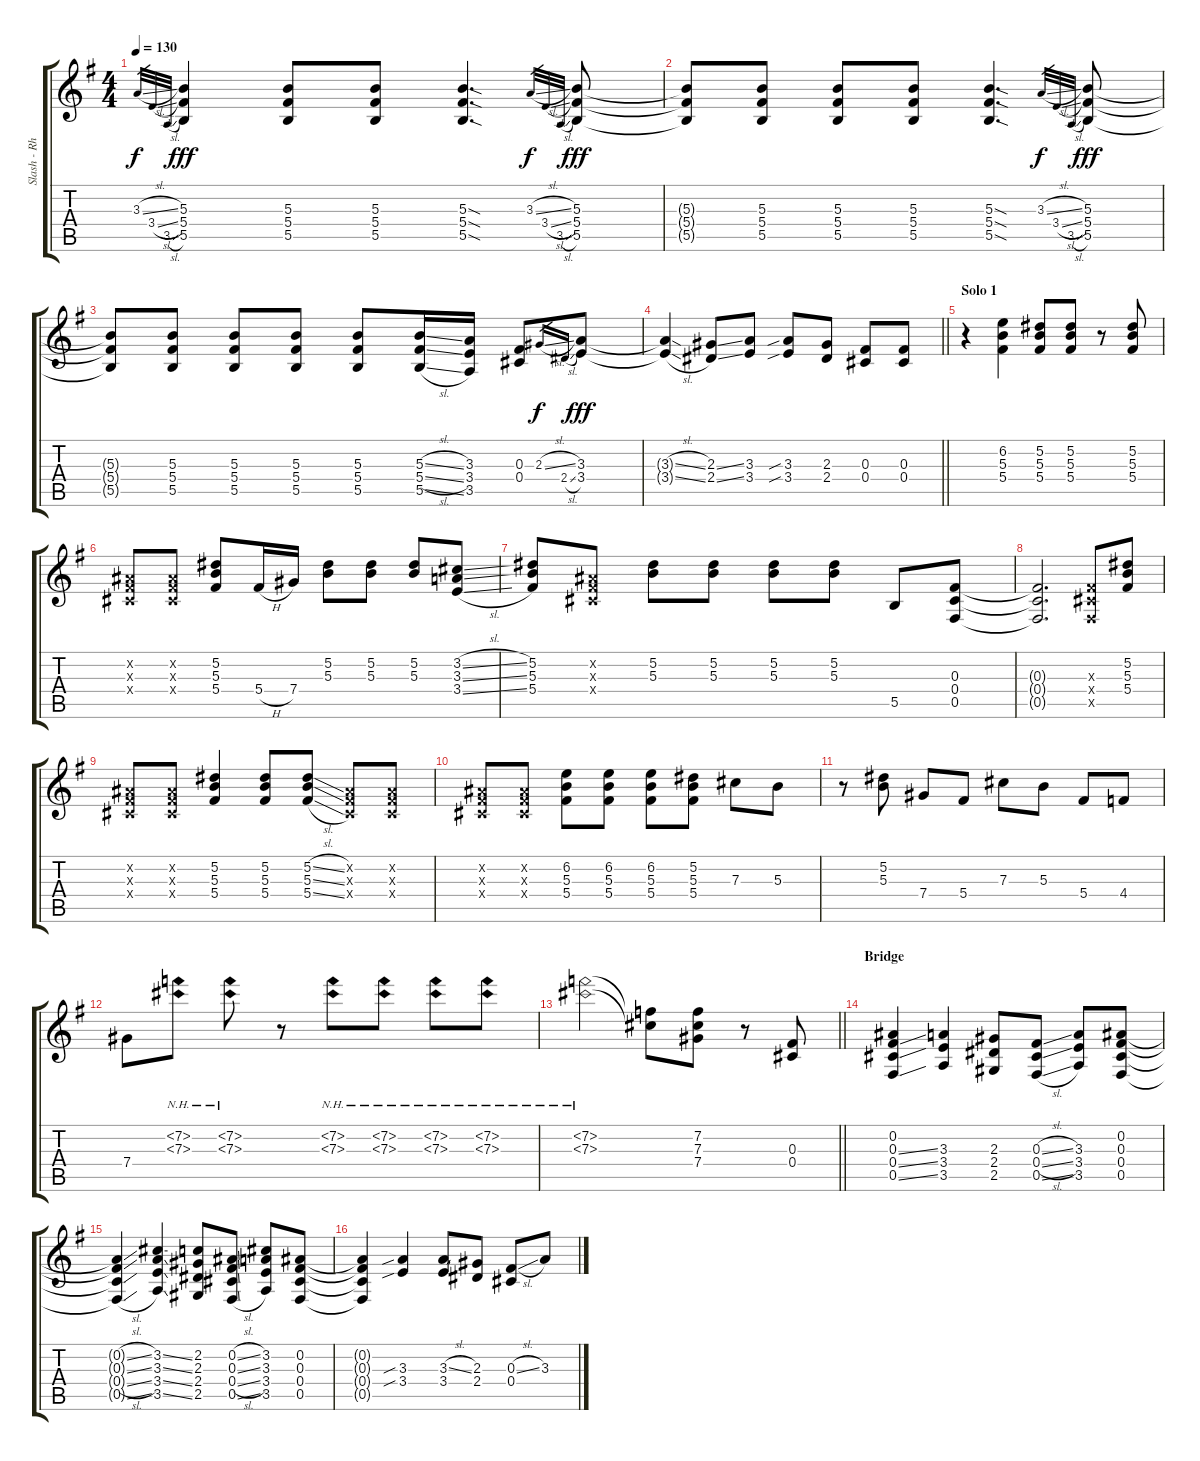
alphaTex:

\track ("Slash - Rhytm Guitar" "Slash - Rh") {instrument distortionguitar}
\staff {score tabs}
\tuning (Db4 Bb3 Gb3 Db3 Gb2 Db2) {hide}
\ts (4 4)
\tempo 130
\clef g2
\ks g
3.3{sl}.32{gr dy f} 3.4{sl}.32{gr} 3.5{sl}.32{gr} (5.3 5.4 5.5).4{dy fff} (5.3 5.4 5.5).8 (5.3 5.4 5.5).8 (5.3{sod} 5.4{sod} 5.5{sod}).4{d} 3.3{sl}.32{gr dy f} 3.4{sl}.32{gr} 3.5{sl}.32{gr} (5.3 5.4 5.5).8{dy fff} |
(5.3{t} 5.4{t} 5.5{t}).8 (5.3 5.4 5.5).8 (5.3 5.4 5.5).8 (5.3 5.4 5.5).8 (5.3{sod} 5.4{sod} 5.5{sod}).4{d} 3.3{sl}.32{gr dy f} 3.4{sl}.32{gr} 3.5{sl}.32{gr} (5.3 5.4 5.5).8{dy fff} |
(5.3{t} 5.4{t} 5.5{t}).8 (5.3 5.4 5.5).8 (5.3 5.4 5.5).8 (5.3 5.4 5.5).8 (5.3 5.4 5.5).8 (5.3{sl} 5.4{sl} 5.5{sl}).16 (3.3 3.4 3.5).16 (0.3 0.4).8 2.3{sl}.16{gr dy f} 2.4{sl}.16{gr} (3.3 3.4).8{dy fff} |
\barLineRight lightlight
(3.3{sl t} 3.4{sl t}).4 (2.3{ss} 2.4{ss}).8 (3.3 3.4).8 (3.3{sib} 3.4{sib}).8 (2.3 2.4).8 (0.3 0.4).8 (0.3 0.4).8 |
\section ("" "Solo 1")
r.4 (6.2 5.3 5.4).4 (5.2 5.3 5.4).8 (5.2 5.3 5.4).8 r.8 (5.2 5.3 5.4).8 |
(0.2{x} 0.3{x} 0.4{x}).8 (0.2{x} 0.3{x} 0.4{x}).8 (5.2 5.3 5.4).8 5.4{h}.16 7.4.16 (5.2 5.3).8 (5.2 5.3).8 (5.2 5.3).8 (3.2{sl} 3.3{sl} 3.4{sl}).8 |
(5.2 5.3 5.4).8 (0.2{x} 0.3{x} 0.4{x}).8 (5.2 5.3).8 (5.2 5.3).8 (5.2 5.3).8 (5.2 5.3).8 5.5.8 (0.3 0.4 0.5).8 |
(0.3{t} 0.4{t} 0.5{t}).2{d} (0.3{x} 0.4{x} 0.5{x}).8 (5.2 5.3 5.4).8 |
(0.2{x} 0.3{x} 0.4{x}).8 (0.2{x} 0.3{x} 0.4{x}).8 (5.2 5.3 5.4).4 (5.2 5.3 5.4).8 (5.2{sl} 5.3{sl} 5.4{sl}).8 (0.2{x} 0.3{x} 0.4{x}).8 (0.2{x} 0.3{x} 0.4{x}).8 |
(0.2{x} 0.3{x} 0.4{x}).8 (0.2{x} 0.3{x} 0.4{x}).8 (6.2 5.3 5.4).8 (6.2 5.3 5.4).8 (6.2 5.3 5.4).8 (5.2 5.3 5.4).8 7.3.8 5.3.8 |
r.8 (5.2 5.3).8 7.4.8 5.4.8 7.3.8 5.3.8 5.4.8 4.4.8 |
7.4.8 (7.2{nh} 7.3{nh}).8 (7.2{nh} 7.3{nh}).8 r.8 (7.2{nh} 7.3{nh}).8 (7.2{nh} 7.3{nh}).8 (7.2{nh} 7.3{nh}).8 (7.2{nh} 7.3{nh}).8 |
\barLineRight lightlight
(7.2{nh} 7.3{nh}).2 (7.2{t} 7.3{t}).8 (7.2 7.3 7.4).8 r.8 (0.3 0.4).8 |
\section ("" "Bridge")
(0.2 0.3{ss} 0.4{ss} 0.5{ss}).4 (3.3 3.4 3.5).4 (2.3 2.4 2.5).8 (0.3{sl} 0.4{sl} 0.5{sl}).8 (3.3 3.4 3.5).8 (0.2 0.3 0.4 0.5).8 |
(0.2{sl t} 0.3{sl t} 0.4{sl t} 0.5{sl t}).4 (3.2{ss} 3.3{ss} 3.4{ss} 3.5{ss}).4 (2.2 2.3 2.4 2.5).8 (0.2{sl} 0.3{sl} 0.4{sl} 0.5{sl}).8 (3.2 3.3 3.4 3.5).8 (0.2 0.3 0.4 0.5).8 |
(0.2{t} 0.3{t} 0.4{t} 0.5{t}).4 (3.3{sib} 3.4{sib}).4 (3.3{sl} 3.4).8 (2.3 2.4).8 (0.3{sl} 0.4).8 3.3.8
